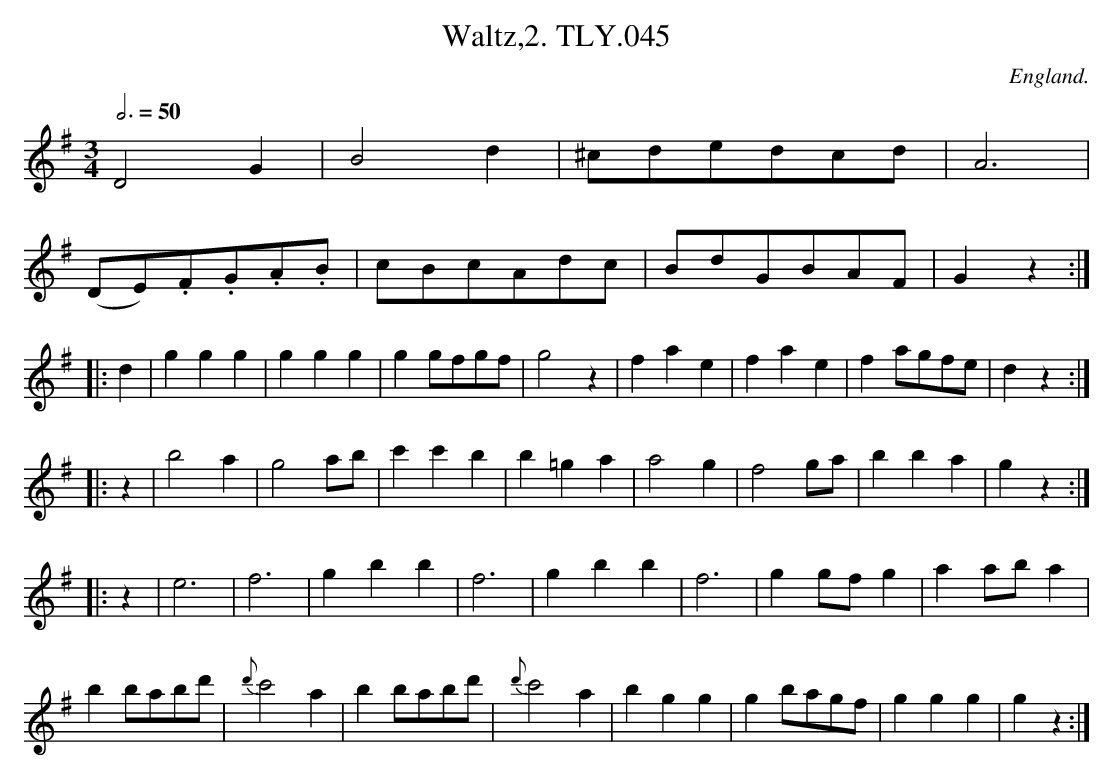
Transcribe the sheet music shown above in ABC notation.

X:1
T:Waltz,2. TLY.045
L:1/8
M:3/4
O:England.
Q:3/4=50
K:G
D4 G2|B4 d2|^cdedcd| A6|!
(DE).F.G.A.B| cBcAdc|BdGBAF|G2z2:|!
|:d2|g2g2g2|g2g2g2|g2gfgf|g4 z2|f2a2e2|f2a2e2|f2 agfe|d2z2:|!
|:z2|b4 a2|g4 ab|c'2 c'2 b2|b2 =g2a2|a4 g2|f4 ga|b2b2a2| g2 z2:|!
|:z2|e6|f6|g2b2b2 | f6|g2b2b2 |f6|g2 gf g2| a2ab a2|!
b2 babd'|{d'} c'4a2| b2 babd'| {d'}c'4 a2|\
b2 g2g2|g2 bagf| g2g2g2| g2 z2:|
